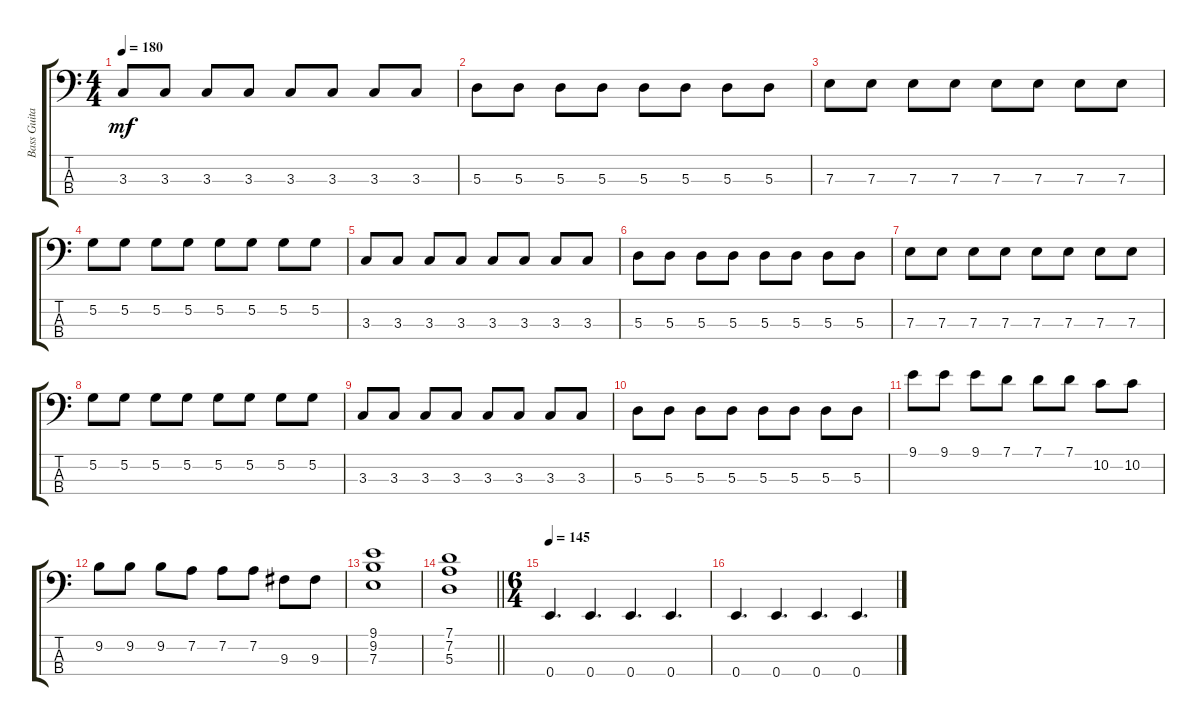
\track ("Bass Guitar" "Bass Guita") {instrument electricbassfinger}
\staff {score tabs}
\tuning (G2 D2 A1 E1) {hide}
\ts (4 4)
\tempo 180
\clef f4
\ks c
3.3.8{dy mf} 3.3.8 3.3.8 3.3.8 3.3.8 3.3.8 3.3.8 3.3.8 |
5.3.8 5.3.8 5.3.8 5.3.8 5.3.8 5.3.8 5.3.8 5.3.8 |
7.3.8 7.3.8 7.3.8 7.3.8 7.3.8 7.3.8 7.3.8 7.3.8 |
5.2.8 5.2.8 5.2.8 5.2.8 5.2.8 5.2.8 5.2.8 5.2.8 |
3.3.8 3.3.8 3.3.8 3.3.8 3.3.8 3.3.8 3.3.8 3.3.8 |
5.3.8 5.3.8 5.3.8 5.3.8 5.3.8 5.3.8 5.3.8 5.3.8 |
7.3.8 7.3.8 7.3.8 7.3.8 7.3.8 7.3.8 7.3.8 7.3.8 |
5.2.8 5.2.8 5.2.8 5.2.8 5.2.8 5.2.8 5.2.8 5.2.8 |
3.3.8 3.3.8 3.3.8 3.3.8 3.3.8 3.3.8 3.3.8 3.3.8 |
5.3.8 5.3.8 5.3.8 5.3.8 5.3.8 5.3.8 5.3.8 5.3.8 |
9.1.8 9.1.8 9.1.8 7.1.8 7.1.8 7.1.8 10.2.8 10.2.8 |
9.2.8 9.2.8 9.2.8 7.2.8 7.2.8 7.2.8 9.3.8 9.3.8 |
(9.1 9.2 7.3).1 |
\barLineRight lightlight
(7.1 7.2 5.3).1 |
\ts (6 4)
\tempo 145
0.4.4{d} 0.4.4{d} 0.4.4{d} 0.4.4{d} |
0.4.4{d} 0.4.4{d} 0.4.4{d} 0.4.4{d}
